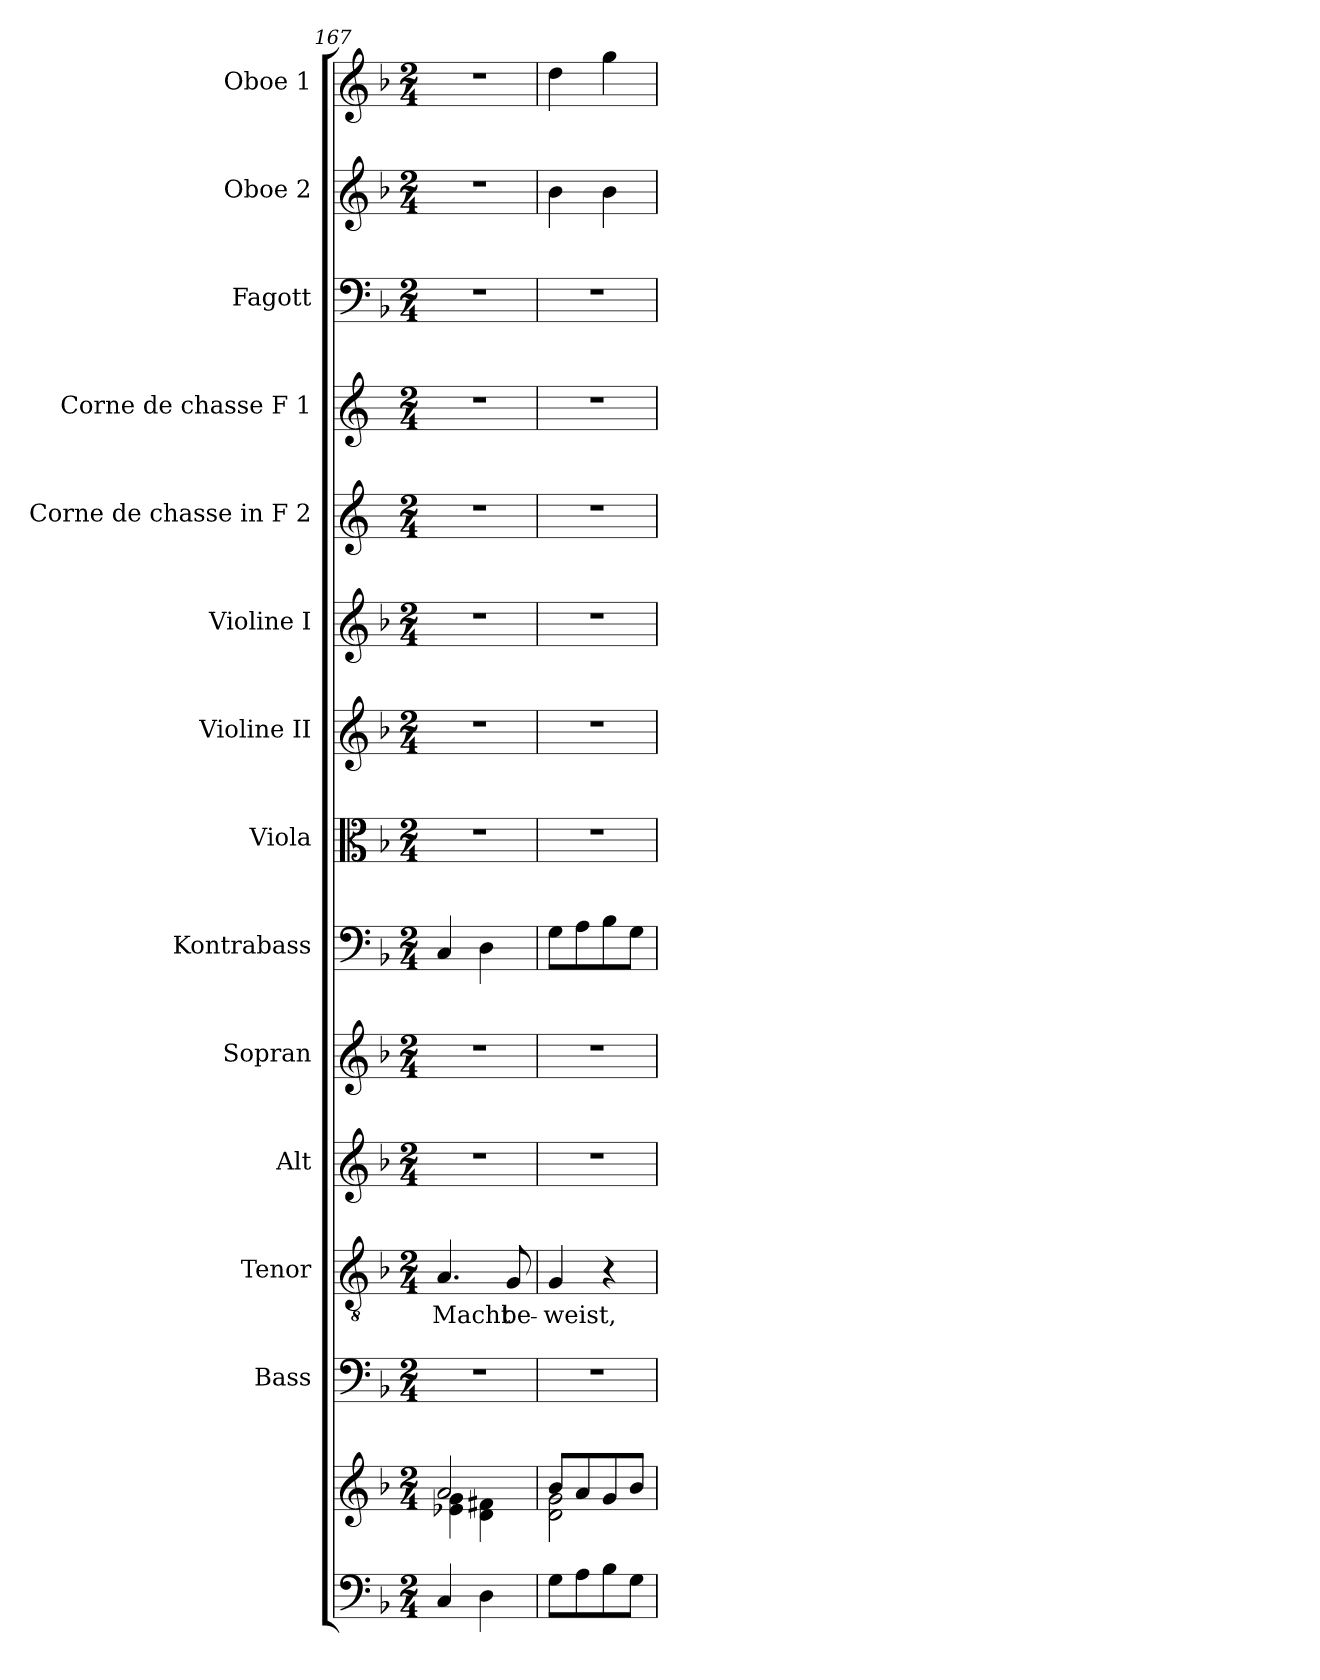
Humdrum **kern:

**kern	**kern	**kern	**kern	**text	**kern	**kern	**kern	**kern	**kern	**kern	**kern	**kern	**kern	**kern	**kern
*part14	*part14	*part13	*part12	*part12	*part11	*part10	*part9	*part8	*part7	*part6	*part5	*part4	*part3	*part2	*part1
*staff15	*staff14	*staff13	*staff12	*staff12	*staff11	*staff10	*staff9	*staff8	*staff7	*staff6	*staff5	*staff4	*staff3	*staff2	*staff1
*	*	*I"Bass	*I"Tenor	*	*I"Alt	*I"Sopran	*I"Kontrabass	*I"Viola	*I"Violine II	*I"Violine I	*I"Corne de chasse in F 2	*I"Corne de chasse F 1	*I"Fagott	*I"Oboe 2	*I"Oboe 1
*	*	*I'B.	*I'T.	*	*I'A.	*I'S.	*I'Kb.	*I'Vla.	*I'Vl. II	*I'Vl. I	*	*	*I'Fg.	*I'Ob. 2	*I'Ob. 1
*clefF4	*clefG2	*clefF4	*clefGv2	*	*clefG2	*clefG2	*clefF4	*clefC3	*clefG2	*clefG2	*clefG2	*clefG2	*clefF4	*clefG2	*clefG2
*	*	*	*	*	*	*	*ITrd7c12	*	*	*	*ITrd4c7	*ITrd4c7	*	*	*
*k[b-]	*k[b-]	*k[b-]	*k[b-]	*	*k[b-]	*k[b-]	*k[b-]	*k[b-]	*k[b-]	*k[b-]	*k[b-]	*k[b-]	*k[b-]	*k[b-]	*k[b-]
*F:	*F:	*F:	*F:	*	*F:	*F:	*F:	*F:	*F:	*F:	*F:	*F:	*F:	*F:	*F:
*M2/4	*M2/4	*M2/4	*M2/4	*	*M2/4	*M2/4	*M2/4	*M2/4	*M2/4	*M2/4	*M2/4	*M2/4	*M2/4	*M2/4	*M2/4
=167	=167	=167	=167	=167	=167	=167	=167	=167	=167	=167	=167	=167	=167	=167	=167
*	*^	*	*	*	*	*	*	*	*	*	*	*	*	*	*
!	!	!	!	!	!LO:LY:b	!	!	!	!	!	!	!	!	!	!	!
4C/	2a/	4e-X\ 4g\	2r	4.A/	Macht	2r	2r	4CC/	2r	2r	2r	2r	2r	2r	2r	2r
4D\	.	4d\ 4f#X\	.	.	.	.	.	4DD\	.	.	.	.	.	.	.	.
!	!	!	!	!	!LO:LY:b	!	!	!	!	!	!	!	!	!	!	!
.	.	.	.	8G/	be-	.	.	.	.	.	.	.	.	.	.	.
=168	=168	=168	=168	=168	=168	=168	=168	=168	=168	=168	=168	=168	=168	=168	=168	=168
!	!	!	!	!	!LO:LY:b	!	!	!	!	!	!	!	!	!	!	!
8G\L	8b-/L	2d\ 2g\	2r	4G/	-weist,	2r	2r	8GG\L	2r	2r	2r	2r	2r	2r	4b-\	4dd\
8A\	8a/	.	.	.	.	.	.	8AA\	.	.	.	.	.	.	.	.
8B-\	8g/	.	.	4r	.	.	.	8BB-\	.	.	.	.	.	.	4b-\	4gg\
8G\J	8b-/J	.	.	.	.	.	.	8GG\J	.	.	.	.	.	.	.	.
*	*v	*v	*	*	*	*	*	*	*	*	*	*	*	*	*	*
=	=	=	=	=	=	=	=	=	=	=	=	=	=	=	=
*-	*-	*-	*-	*-	*-	*-	*-	*-	*-	*-	*-	*-	*-	*-	*-
